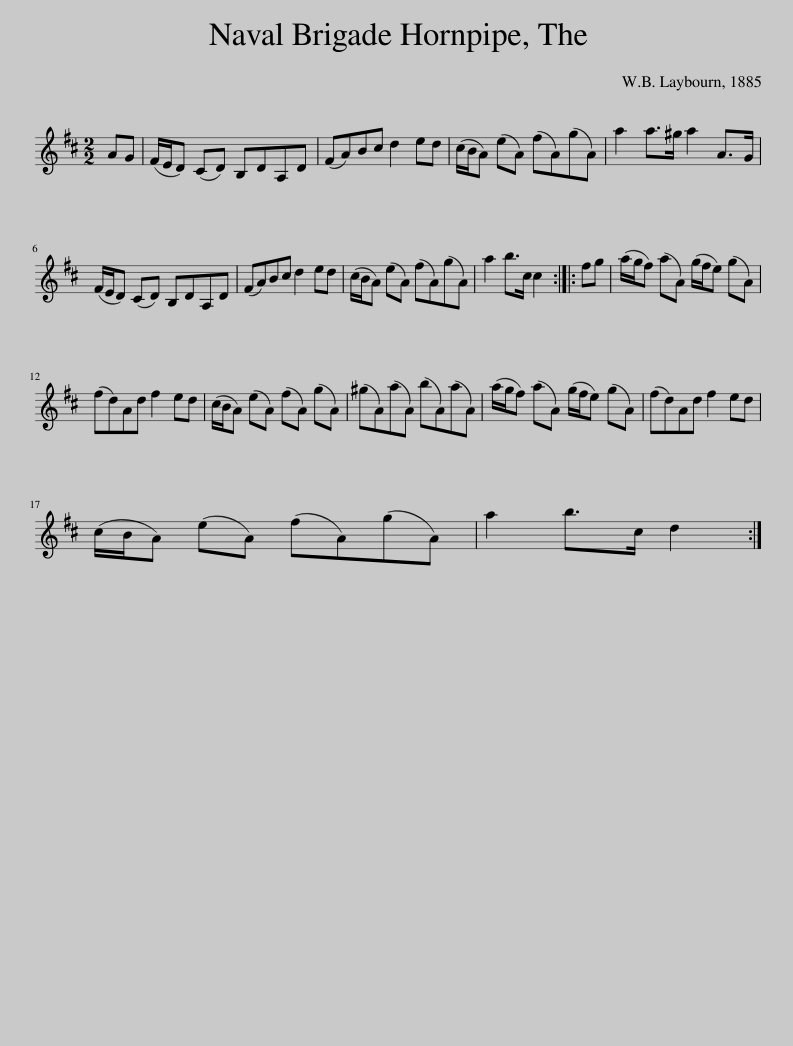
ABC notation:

X:1
L:1/8
M:2/2
I:linebreak $
K:D
V:1 treble
V:1
 AG | (F/E/D) (CD) B,DA,D | (FA)Bc d2 ed | (c/B/A) (eA) (fA)(gA) | a2 a>^g a2 A>G |$ %5
 (F/E/D) (CD) B,DA,D | (FA)Bc d2 ed | (c/B/A) (eA) (fA)(gA) | a2 b>c c2 :: fg | %10
 (a/g/f) (aA) (g/f/e) (gA) |$ (fd)Ad f2 ed | (c/B/A) (eA) (fA) (gA) | (^gA)(aA) (bA)(aA) | (a/g/f) (aA) (g/f/e) (gA) | %15
 (fd)Ad f2 ed |$ (c/B/A) (eA) (fA)(gA) | a2 b>c d2 :| %18
